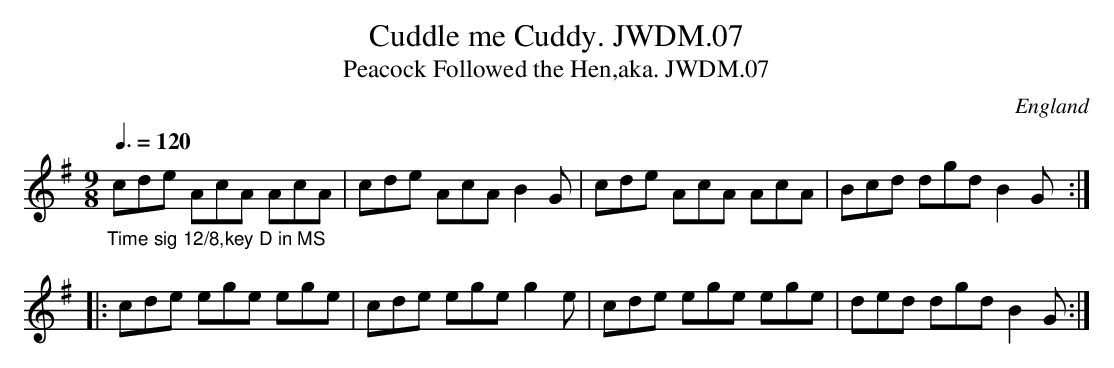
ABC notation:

X:1
T:Cuddle me Cuddy. JWDM.07
T:Peacock Followed the Hen,aka. JWDM.07
L:1/8
M:9/8
O:England
Q:3/8=120
K:G
"_Time sig 12/8,key D in MS"cde AcA AcA|\
cde AcA B2G|cde AcA AcA|Bcd dgd B2G:|!
|:cde ege ege|cde ege g2e|cde ege ege|ded dgd B2 G:|
